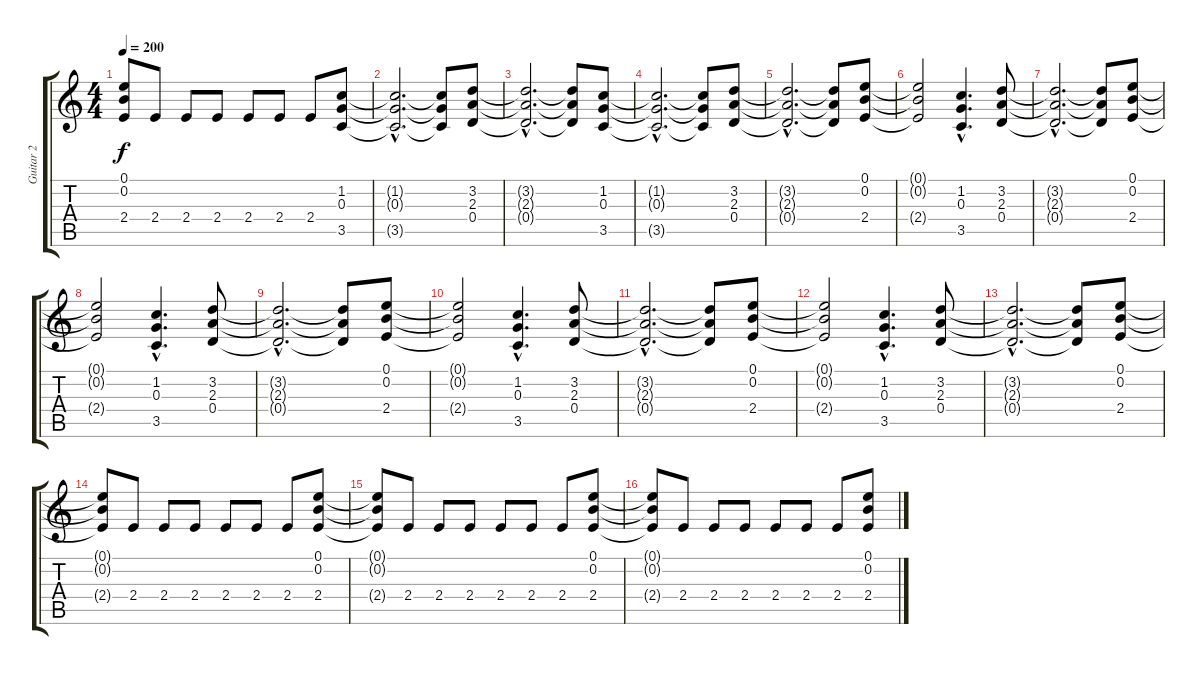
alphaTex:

\track ("Guitar 2" "Guitar 2") {instrument distortionguitar}
\staff {score tabs}
\tuning (E4 B3 G3 D3 A2 E2) {hide}
\ts (4 4)
\tempo 200
\clef g2
\ks c
(0.1{t} 0.2{t} 2.4{t}).8{dy f} 2.4.8 2.4.8 2.4.8 2.4.8 2.4.8 2.4.8 (1.2 0.3 3.5).8 |
(1.2{hac t} 0.3{hac t} 3.5{hac t}).2{d} (1.2{t} 0.3{t} 3.5{t}).8 (3.2 2.3 0.4).8 |
(3.2{hac t} 2.3{hac t} 0.4{hac t}).2{d} (3.2{t} 2.3{t} 0.4{t}).8 (1.2 0.3 3.5).8 |
(1.2{hac t} 0.3{hac t} 3.5{hac t}).2{d} (1.2{t} 0.3{t} 3.5{t}).8 (3.2 2.3 0.4).8 |
(3.2{hac t} 2.3{hac t} 0.4{hac t}).2{d} (3.2{t} 2.3{t} 0.4{t}).8 (0.1 0.2 2.4).8 |
(0.1{t} 0.2{t} 2.4{t}).2 (1.2{hac} 0.3{hac} 3.5{hac}).4{d} (3.2 2.3 0.4).8 |
(3.2{hac t} 2.3{hac t} 0.4{hac t}).2{d} (3.2{t} 2.3{t} 0.4{t}).8 (0.1 0.2 2.4).8 |
(0.1{t} 0.2{t} 2.4{t}).2 (1.2{hac} 0.3{hac} 3.5{hac}).4{d} (3.2 2.3 0.4).8 |
(3.2{hac t} 2.3{hac t} 0.4{hac t}).2{d} (3.2{t} 2.3{t} 0.4{t}).8 (0.1 0.2 2.4).8 |
(0.1{t} 0.2{t} 2.4{t}).2 (1.2{hac} 0.3{hac} 3.5{hac}).4{d} (3.2 2.3 0.4).8 |
(3.2{hac t} 2.3{hac t} 0.4{hac t}).2{d} (3.2{t} 2.3{t} 0.4{t}).8 (0.1 0.2 2.4).8 |
(0.1{t} 0.2{t} 2.4{t}).2 (1.2{hac} 0.3{hac} 3.5{hac}).4{d} (3.2 2.3 0.4).8 |
(3.2{hac t} 2.3{hac t} 0.4{hac t}).2{d} (3.2{t} 2.3{t} 0.4{t}).8 (0.1 0.2 2.4).8 |
(0.1{t} 0.2{t} 2.4{t}).8 2.4.8 2.4.8 2.4.8 2.4.8 2.4.8 2.4.8 (0.1 0.2 2.4).8 |
(0.1{t} 0.2{t} 2.4{t}).8 2.4.8 2.4.8 2.4.8 2.4.8 2.4.8 2.4.8 (0.1 0.2 2.4).8 |
(0.1{t} 0.2{t} 2.4{t}).8 2.4.8 2.4.8 2.4.8 2.4.8 2.4.8 2.4.8 (0.1 0.2 2.4).8
